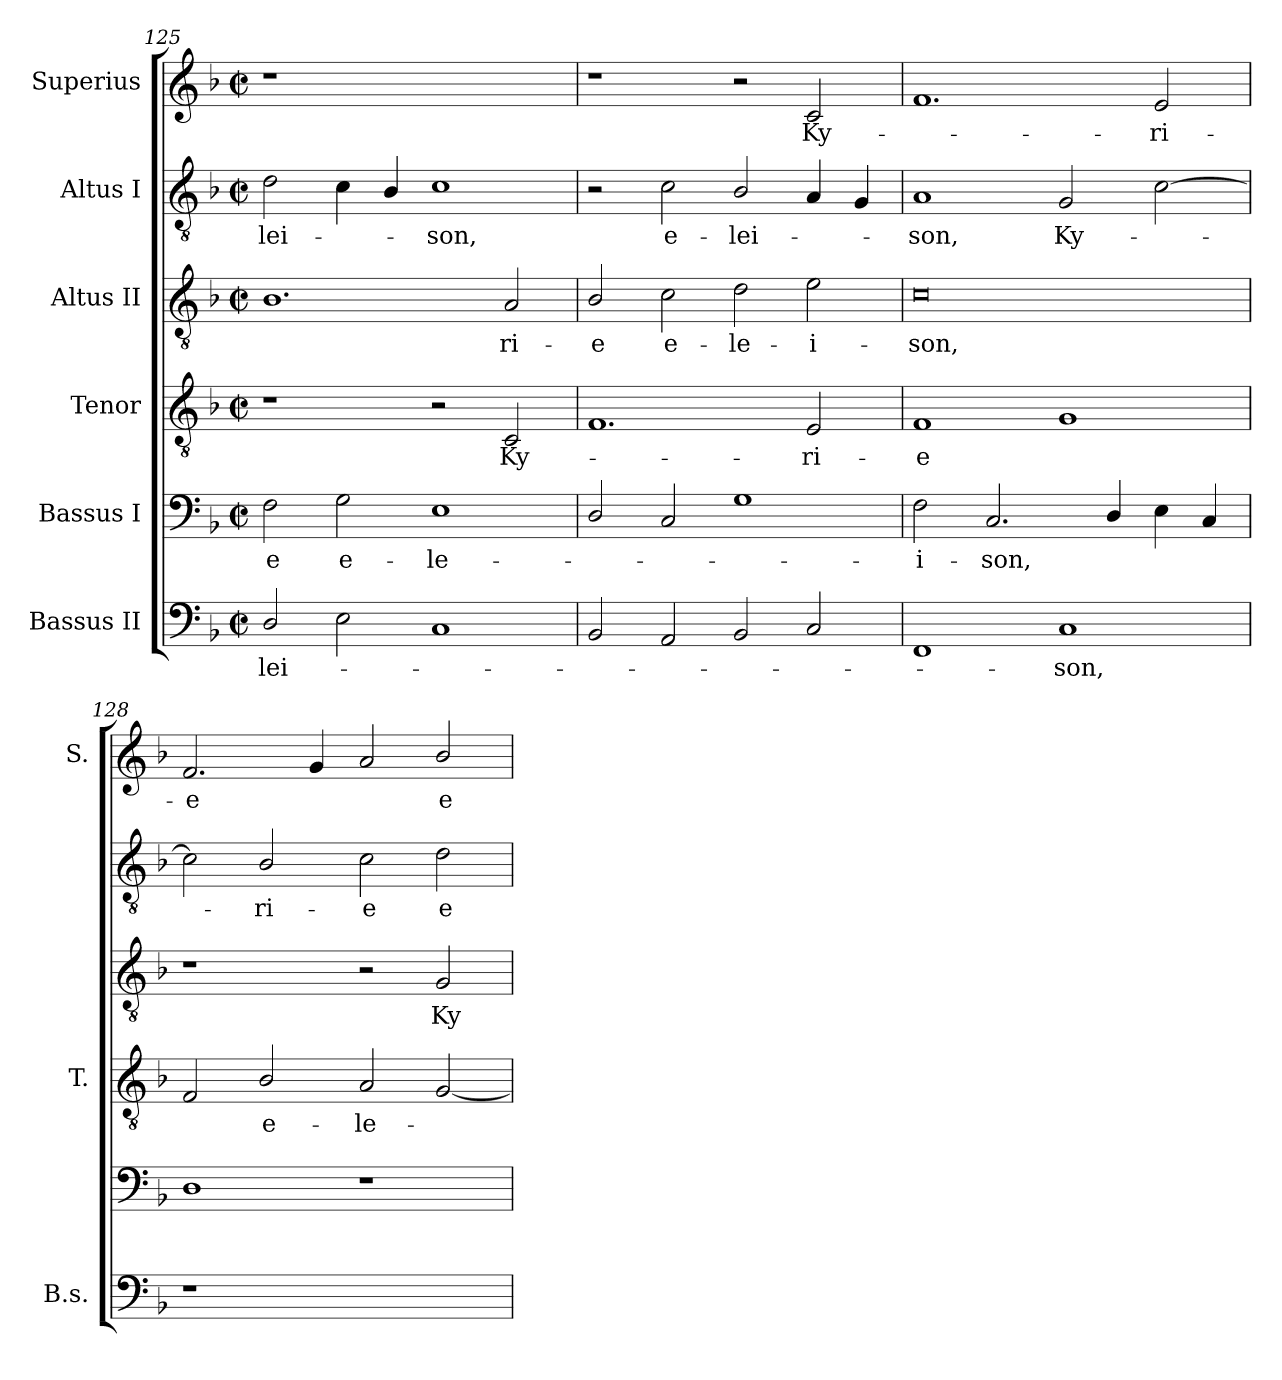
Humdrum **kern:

**kern	**text	**kern	**text	**kern	**text	**kern	**text	**kern	**text	**kern	**text
*part6	*part6	*part5	*part5	*part4	*part4	*part3	*part3	*part2	*part2	*part1	*part1
*staff6	*staff6	*staff5	*staff5	*staff4	*staff4	*staff3	*staff3	*staff2	*staff2	*staff1	*staff1
*I"Bassus II	*	*I"Bassus I	*	*I"Tenor	*	*I"Altus II	*	*I"Altus I	*	*I"Superius	*
*I'B.s.	*	*	*	*I'T.	*	*	*	*	*	*I'S.	*
*clefF4	*	*clefF4	*	*clefGv2	*	*clefGv2	*	*clefGv2	*	*clefG2	*
*	*	*	*	*ITrd7c12	*	*ITrd7c12	*	*ITrd7c12	*	*	*
*k[b-]	*	*k[b-]	*	*k[b-]	*	*k[b-]	*	*k[b-]	*	*k[b-]	*
*F:	*	*F:	*	*F:	*	*F:	*	*F:	*	*F:	*
*M2/2	*	*M2/2	*	*M2/2	*	*M2/2	*	*M2/2	*	*M2/2	*
*met(c|)	*	*met(c|)	*	*met(c|)	*	*met(c|)	*	*met(c|)	*	*met(c|)	*
=125	=125	=125	=125	=125	=125	=125	=125	=125	=125	=125	=125
!	!LO:LY:b:color=#000000	!	!	!	!	!	!	!	!	!	!
!	!	!	!LO:LY:b:color=#000000	!	!	!	!	!	!	!	!
!	!	!	!	!	!	!	!	!	!LO:LY:b:color=#000000	!LO:N:vis=1	!
2Di/	-lei-	2Fi\	-e	1r	.	1.BB-i	.	2Di\	-lei-	1r	.
!	!	!	!LO:LY:b:color=#000000	!	!	!	!	!	!	!	!
2Ei\	.	2Gi\	e-	.	.	.	.	4Ci\	.	.	.
.	.	.	.	.	.	.	.	4BB-i/	.	.	.
!	!	!	!LO:LY:b:color=#000000	!	!	!	!	!	!	!	!
!	!	!	!	!	!	!	!	!	!LO:LY:b:color=#000000	!	!
1Ci	.	1Ei	-le-	2r	.	.	.	1Ci	-son,	1ryy	.
!	!	!	!	!	!LO:LY:b:color=#000000	!	!	!	!	!	!
!	!	!	!	!	!	!	!LO:LY:b:color=#000000	!	!	!	!
.	.	.	.	2CCi/	Ky-	2AAi/	-ri-	.	.	.	.
=126	=126	=126	=126	=126	=126	=126	=126	=126	=126	=126	=126
!	!	!	!	!	!	!	!LO:LY:b:color=#000000	!	!	!	!
2BB-i/	.	2Di/	.	1.FFi	.	2BB-i/	-e	2r	.	1r	.
!	!	!	!	!	!	!	!LO:LY:b:color=#000000	!	!	!	!
!	!	!	!	!	!	!	!	!	!LO:LY:b:color=#000000	!	!
2AAi/	.	2Ci/	.	.	.	2Ci\	e-	2Ci\	e-	.	.
!	!	!	!	!	!	!	!LO:LY:b:color=#000000	!	!	!	!
!	!	!	!	!	!	!	!	!	!LO:LY:b:color=#000000	!	!
2BB-i/	.	1Gi	.	.	.	2Di\	-le-	2BB-i/	-lei-	2r	.
!	!	!	!	!	!LO:LY:b:color=#000000	!	!	!	!	!	!
!	!	!	!	!	!	!	!LO:LY:b:color=#000000	!	!	!	!
!	!	!	!	!	!	!	!	!	!	!	!LO:LY:b:color=#000000
2Ci/	.	.	.	2EEi/	-ri-	2Ei\	-i-	4AAi/	.	2ci/	Ky-
.	.	.	.	.	.	.	.	4GGi/	.	.	.
=127	=127	=127	=127	=127	=127	=127	=127	=127	=127	=127	=127
!	!	!	!LO:LY:b:color=#000000	!	!	!	!	!	!	!	!
!	!	!	!	!	!LO:LY:b:color=#000000	!	!	!	!	!	!
!	!	!	!	!	!	!	!LO:LY:b:color=#000000	!	!	!	!
!	!	!	!	!	!	!	!	!	!LO:LY:b:color=#000000	!	!
1FFi	.	2Fi\	-i-	1FFi	-e	0Ci	-son,	1AAi	-son,	1.fi	.
!	!	!	!LO:LY:b:color=#000000	!	!	!	!	!	!	!	!
.	.	2.Ci/	-son,	.	.	.	.	.	.	.	.
!	!LO:LY:b:color=#000000	!	!	!	!	!	!	!	!	!	!
!	!	!	!	!	!	!	!	!	!LO:LY:b:color=#000000	!	!
1Ci	-son,	.	.	1GGi	.	.	.	2GGi/	Ky-	.	.
.	.	4Di/	.	.	.	.	.	.	.	.	.
!	!	!	!	!	!	!	!	!	!	!	!LO:LY:b:color=#000000
.	.	4Ei\	.	.	.	.	.	[>2Ci\	.	2ei/	-ri-
.	.	4Ci/	.	.	.	.	.	.	.	.	.
=128	=128	=128	=128	=128	=128	=128	=128	=128	=128	=128	=128
!LO:N:vis=1	!	!	!	!	!	!	!	!	!	!	!
!	!	!	!	!	!	!	!	!	!	!	!LO:LY:b:color=#000000
1r	.	1Di	.	2FFi/	.	1r	.	2Ci\]	.	2.fi/	-e
!	!	!	!	!	!LO:LY:b:color=#000000	!	!	!	!	!	!
!	!	!	!	!	!	!	!	!	!LO:LY:b:color=#000000	!	!
.	.	.	.	2BB-i/	e-	.	.	2BB-i/	-ri-	.	.
.	.	.	.	.	.	.	.	.	.	4gi/	.
!	!	!	!	!	!LO:LY:b:color=#000000	!	!	!	!	!	!
!	!	!	!	!	!	!	!	!	!LO:LY:b:color=#000000	!	!
1ryy	.	1r	.	2AAi/	-le-	2r	.	2Ci\	-e	2ai/	.
!	!	!	!	!	!	!	!LO:LY:b:color=#000000	!	!	!	!
!	!	!	!	!	!	!	!	!	!LO:LY:b:color=#000000	!	!
!	!	!	!	!	!	!	!	!	!	!	!LO:LY:b:color=#000000
.	.	.	.	[<2GGi/	.	2GGi/	Ky-	2Di\	e-	2b-i/	e-
=	=	=	=	=	=	=	=	=	=	=	=
*-	*-	*-	*-	*-	*-	*-	*-	*-	*-	*-	*-
